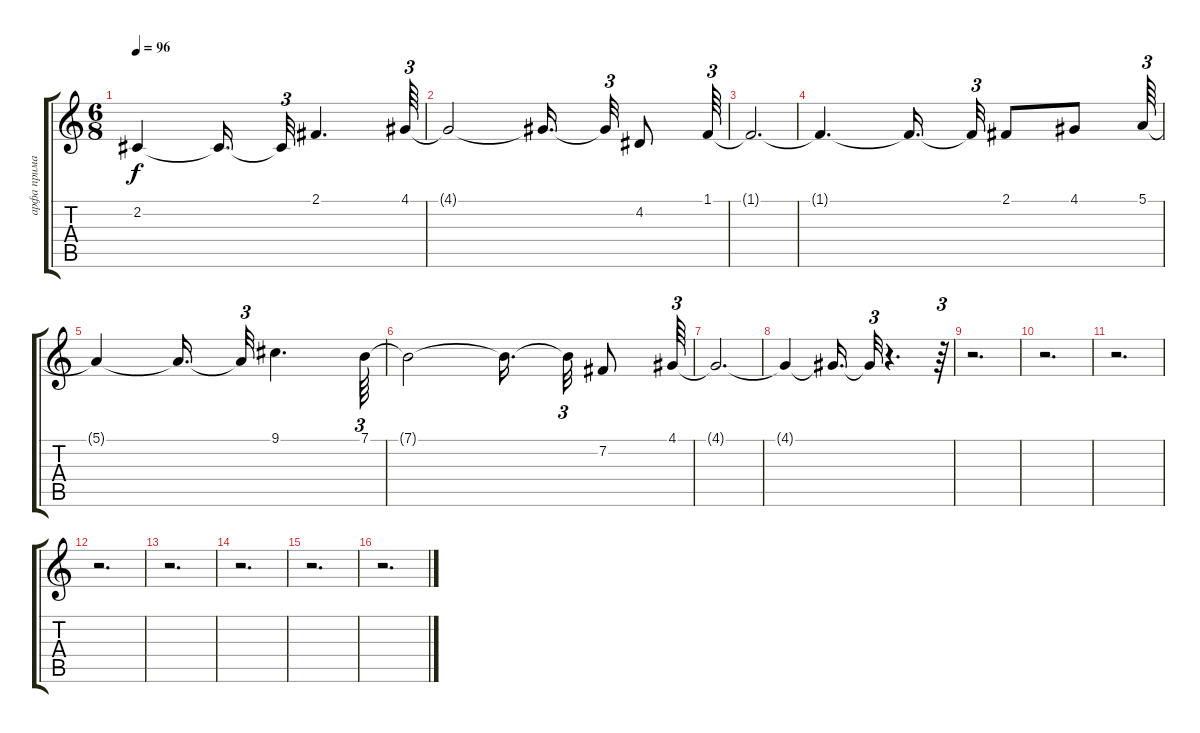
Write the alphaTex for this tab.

\track ("арфа прима" "арфа прима") {instrument harpsichord}
\staff {score tabs}
\tuning (E4 B3 G3 D3 A2 E2) {hide}
\ts (6 8)
\tempo 96
\clef g2
\ks c
2.2{t}.4{dy f} 2.2{t}.16{d} 2.2{t}.32{tu (3 2)} 2.1.4{d} 4.1.64{tu (3 2)} |
4.1{t}.2 4.1{t}.16{d beam splitsecondary} 4.1{t}.32{tu (3 2)} 4.2.8 1.1.64{tu (3 2)} |
1.1{t}.2{d} |
1.1{t}.4{d} 1.1{t}.16{d beam splitsecondary} 1.1{t}.32{tu (3 2)} 2.1.8 4.1.8 5.1.64{tu (3 2)} |
5.1{t}.4 5.1{t}.16{d} 5.1{t}.32{tu (3 2)} 9.1.4{d} 7.1.64{tu (3 2)} |
7.1{t}.2 7.1{t}.16{d beam splitsecondary} 7.1{t}.32{tu (3 2)} 7.2.8 4.1.64{tu (3 2)} |
4.1{t}.2{d} |
4.1{t}.4 4.1{t}.16{d} 4.1{t}.32{tu (3 2)} r.4{d} r.64{tu (3 2)} |
r.2{d} |
r.2{d} |
r.2{d} |
r.2{d} |
r.2{d} |
r.2{d} |
r.2{d} |
r.2{d}
